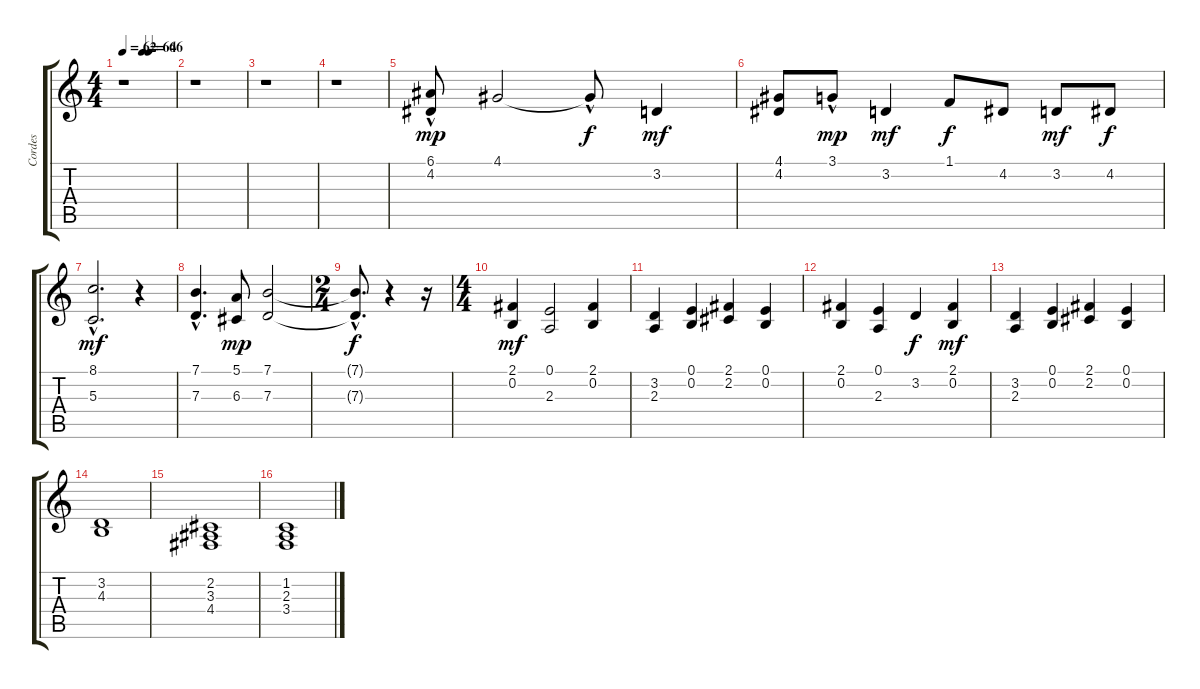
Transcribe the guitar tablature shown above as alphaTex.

\track ("Cordes" "Cordes") {instrument stringensemble2}
\staff {score tabs}
\tuning (E4 B3 G3 D3 A2 E2) {hide}
\ts (4 4)
\tempo 62
\tempo (64 0.375)
\tempo (66 0.5)
\clef g2
\ks c
r.1{dy mp} |
r.1 |
r.1 |
r.1 |
(6.1 4.2{hac}).8 4.1.2 4.1{hac t}.8{dy f} 3.2.4{dy mf} |
(4.1 4.2).8 3.1{hac}.8{dy mp} 3.2.4{dy mf} 1.1.8{dy f} 4.2.8 3.2.8{dy mf} 4.2.8{dy f} |
(8.1{hac} 5.3{hac}).2{d dy mf} r.4 |
(7.1{hac} 7.3{hac}).4{d} (5.1 6.3).8{dy mp} (7.1 7.3).2 |
\ts (2 4)
(7.1{hac t} 7.3{hac t}).8{d dy f} r.4 r.16 |
\ts (4 4)
(2.1 0.2).4{dy mf} (0.1 2.3).2 (2.1 0.2).4 |
(3.2 2.3).4 (0.1 0.2).4 (2.1 2.2).4 (0.1 0.2).4 |
(2.1 0.2).4 (0.1 2.3).4 3.2.4{dy f} (2.1 0.2).4{dy mf} |
(3.2 2.3).4 (0.1 0.2).4 (2.1 2.2).4 (0.1 0.2).4 |
(3.2 4.3).1 |
(2.2 3.3 4.4).1 |
(1.2 2.3 3.4).1
